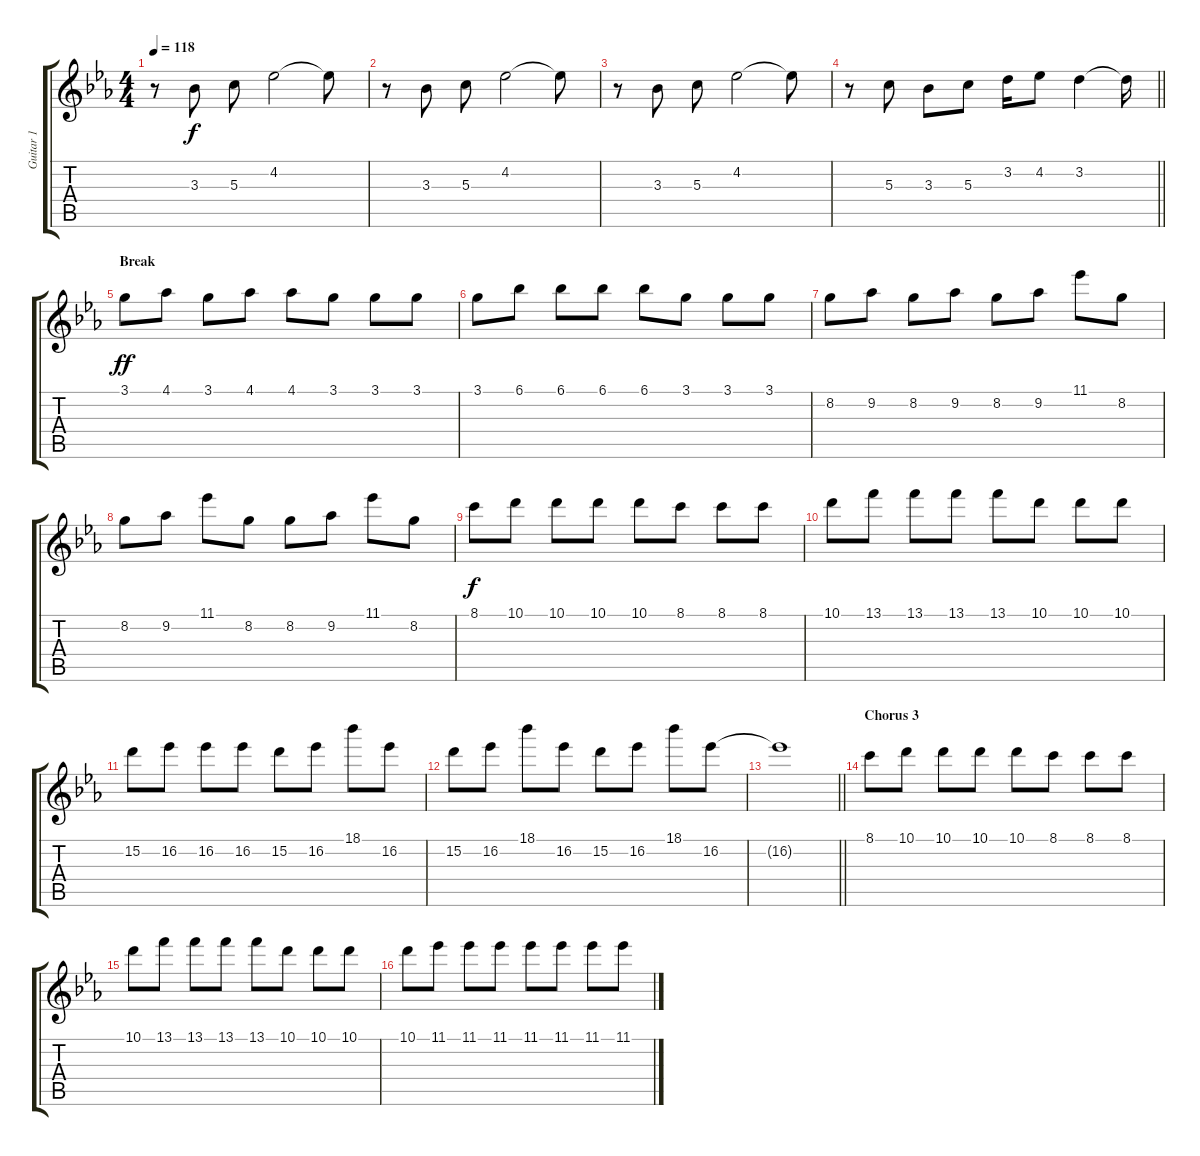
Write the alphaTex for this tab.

\track ("Guitar 1" "Guitar 1") {instrument electricguitarjazz}
\staff {score tabs}
\tuning (E4 B3 G3 D3 A2 E2) {hide}
\ts (4 4)
\tempo 118
\clef g2
\ks eb
r.8{dy f} 3.3.8 5.3.8 4.2.2 4.2{t}.8 |
r.8 3.3.8 5.3.8 4.2.2 4.2{t}.8 |
r.8 3.3.8 5.3.8 4.2.2 4.2{t}.8 |
\barLineRight lightlight
r.8 5.3.8 3.3.8 5.3.8 3.2.16 4.2.8 3.2.4 3.2{t}.16 |
\section ("" "Break")
3.1.8{dy ff} 4.1.8 3.1.8 4.1.8 4.1.8 3.1.8 3.1.8 3.1.8 |
3.1.8 6.1.8 6.1.8 6.1.8 6.1.8 3.1.8 3.1.8 3.1.8 |
8.2.8 9.2.8 8.2.8 9.2.8 8.2.8 9.2.8 11.1.8 8.2.8 |
8.2.8 9.2.8 11.1.8 8.2.8 8.2.8 9.2.8 11.1.8 8.2.8 |
8.1.8{dy f} 10.1.8 10.1.8 10.1.8 10.1.8 8.1.8 8.1.8 8.1.8 |
10.1.8 13.1.8 13.1.8 13.1.8 13.1.8 10.1.8 10.1.8 10.1.8 |
15.2.8 16.2.8 16.2.8 16.2.8 15.2.8 16.2.8 18.1.8 16.2.8 |
15.2.8 16.2.8 18.1.8 16.2.8 15.2.8 16.2.8 18.1.8 16.2.8 |
\barLineRight lightlight
16.2{t}.1 |
\section ("" "Chorus 3")
8.1.8 10.1.8 10.1.8 10.1.8 10.1.8 8.1.8 8.1.8 8.1.8 |
10.1.8 13.1.8 13.1.8 13.1.8 13.1.8 10.1.8 10.1.8 10.1.8 |
10.1.8 11.1.8 11.1.8 11.1.8 11.1.8 11.1.8 11.1.8 11.1.8
